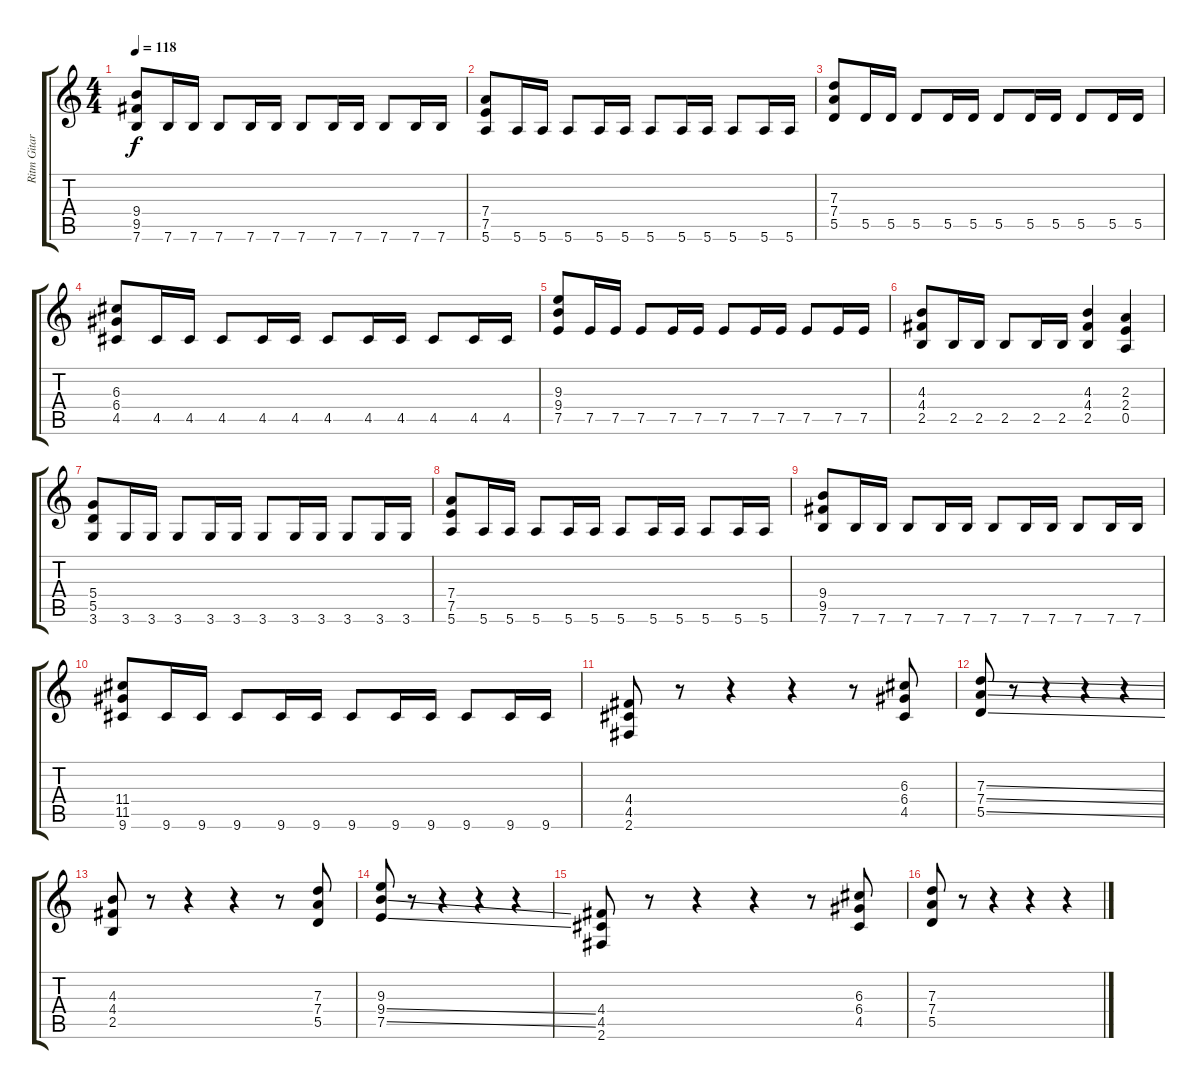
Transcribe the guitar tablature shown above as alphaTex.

\track ("Ritm Gitar" "Ritm Gitar") {instrument distortionguitar}
\staff {score tabs}
\tuning (E4 B3 G3 D3 A2 E2) {hide}
\ts (4 4)
\tempo 118
\clef g2
\ks c
(9.4 9.5 7.6).8{dy f} 7.6.16 7.6.16 7.6.8 7.6.16 7.6.16 7.6.8 7.6.16 7.6.16 7.6.8 7.6.16 7.6.16 |
(7.4 7.5 5.6).8 5.6.16 5.6.16 5.6.8 5.6.16 5.6.16 5.6.8 5.6.16 5.6.16 5.6.8 5.6.16 5.6.16 |
(7.3 7.4 5.5).8 5.5.16 5.5.16 5.5.8 5.5.16 5.5.16 5.5.8 5.5.16 5.5.16 5.5.8 5.5.16 5.5.16 |
(6.3 6.4 4.5).8 4.5.16 4.5.16 4.5.8 4.5.16 4.5.16 4.5.8 4.5.16 4.5.16 4.5.8 4.5.16 4.5.16 |
(9.3 9.4 7.5).8 7.5.16 7.5.16 7.5.8 7.5.16 7.5.16 7.5.8 7.5.16 7.5.16 7.5.8 7.5.16 7.5.16 |
(4.3 4.4 2.5).8 2.5.16 2.5.16 2.5.8 2.5.16 2.5.16 (4.3 4.4 2.5).4 (2.3 2.4 0.5).4 |
(5.4 5.5 3.6).8 3.6.16 3.6.16 3.6.8 3.6.16 3.6.16 3.6.8 3.6.16 3.6.16 3.6.8 3.6.16 3.6.16 |
(7.4 7.5 5.6).8 5.6.16 5.6.16 5.6.8 5.6.16 5.6.16 5.6.8 5.6.16 5.6.16 5.6.8 5.6.16 5.6.16 |
(9.4 9.5 7.6).8 7.6.16 7.6.16 7.6.8 7.6.16 7.6.16 7.6.8 7.6.16 7.6.16 7.6.8 7.6.16 7.6.16 |
(11.4 11.5 9.6).8 9.6.16 9.6.16 9.6.8 9.6.16 9.6.16 9.6.8 9.6.16 9.6.16 9.6.8 9.6.16 9.6.16 |
(4.4 4.5 2.6).8 r.8 r.4 r.4 r.8 (6.3 6.4 4.5).8 |
(7.3{ss} 7.4{ss} 5.5{ss}).8 r.8 r.4 r.4 r.4 |
(4.3 4.4 2.5).8 r.8 r.4 r.4 r.8 (7.3 7.4 5.5).8 |
(9.3 9.4{ss} 7.5{ss}).8 r.8 r.4 r.4 r.4 |
(4.4 4.5 2.6).8 r.8 r.4 r.4 r.8 (6.3 6.4 4.5).8 |
(7.3{ss} 7.4{ss} 5.5{ss}).8 r.8 r.4 r.4 r.4
